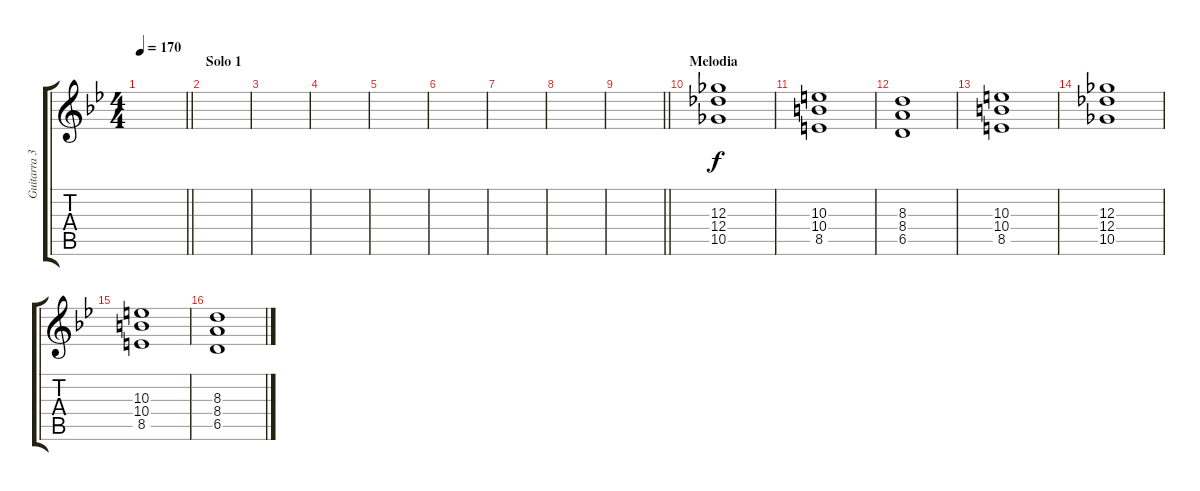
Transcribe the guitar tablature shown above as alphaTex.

\track ("Guitarra 3" "Guitarra 3") {instrument distortionguitar}
\staff {score tabs}
\tuning (Eb4 Bb3 Gb3 Db3 Ab2 Eb2) {hide}
\ts (4 4)
\tempo 170
\clef g2
\barLineRight lightlight
\ks gminor
|
\section ("" "Solo 1")
|
|
|
|
|
|
|
\barLineRight lightlight
|
\section ("" "Melodia")
(12.3 12.4 10.5).1 |
(10.3 10.4 8.5).1 |
(8.3 8.4 6.5).1 |
(10.3 10.4 8.5).1 |
(12.3 12.4 10.5).1 |
(10.3 10.4 8.5).1 |
(8.3 8.4 6.5).1
